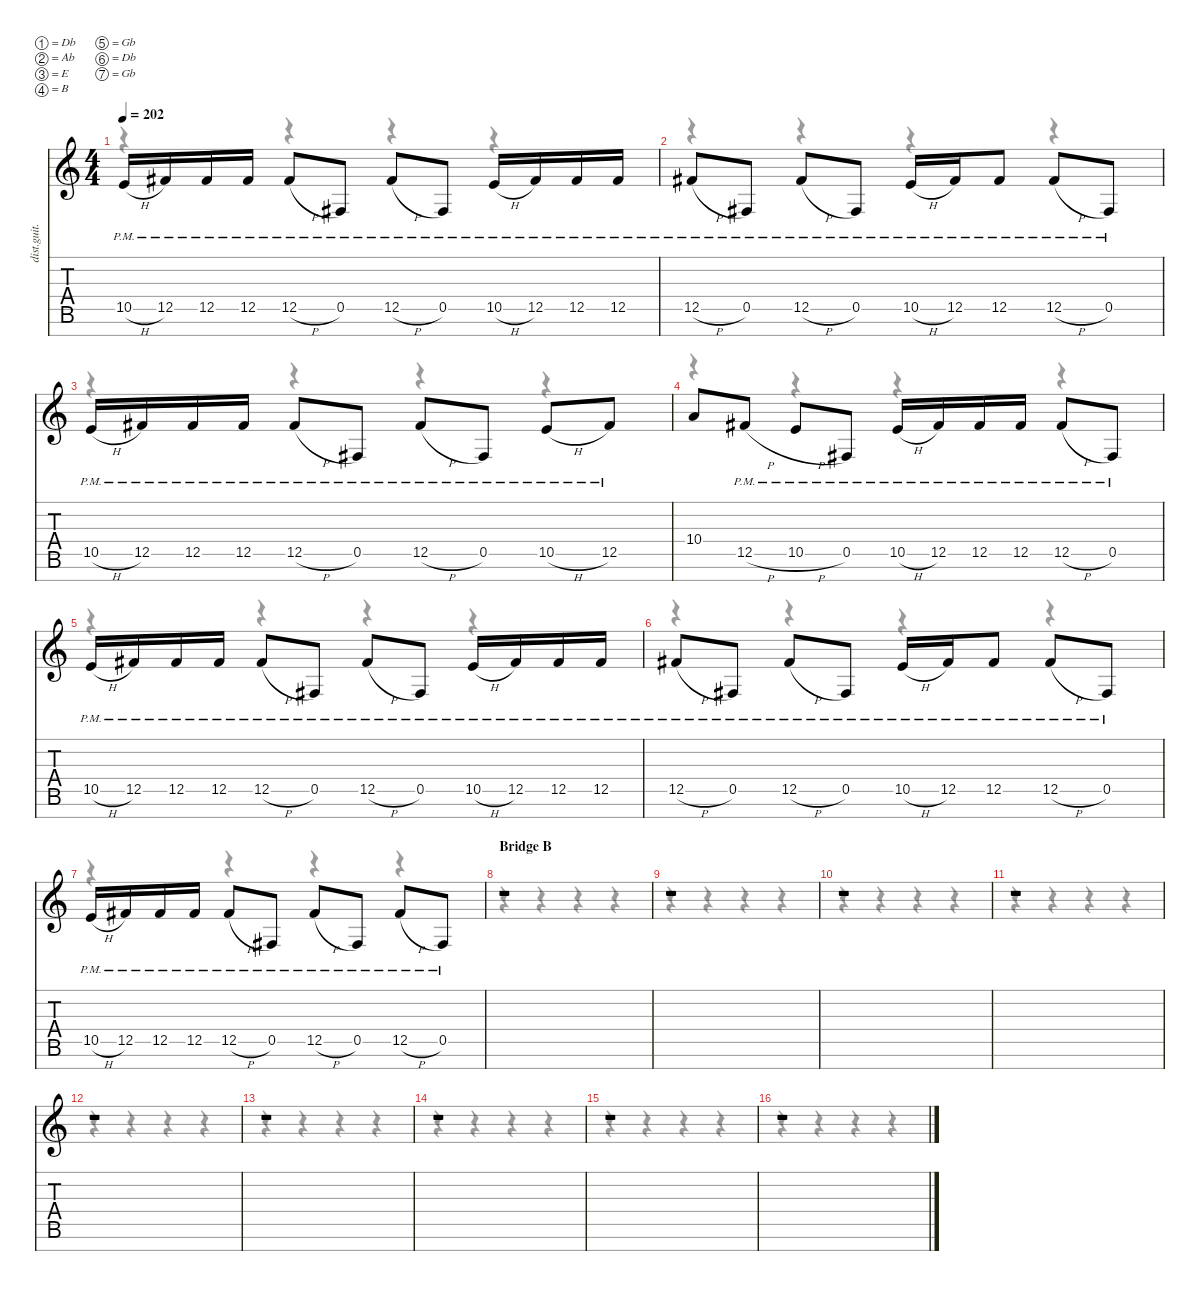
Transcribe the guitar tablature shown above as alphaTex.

\defaultSystemsLayout 4
\hideDynamics
\bracketExtendMode nobrackets
\track ("Main Leads" "dist.guit.") {instrument distortionguitar}
\staff {score tabs}
\tuning (Db4 Ab3 E3 B2 Gb2 Db2 Gb1)
\voice
\ts (4 4)
\tempo 202
\clef g2
\ks c
10.5{h pm}.16{dy f beam Up} 12.5{pm acc #}.16{beam Up} 12.5{pm acc #}.16{beam Up} 12.5{pm acc #}.16{beam Up} 12.5{h pm acc #}.8{beam Up} 0.5{pm acc #}.8{beam Up} 12.5{h pm acc #}.8{beam Up} 0.5{pm acc #}.8{beam Up} 10.5{h pm}.16{beam Up} 12.5{pm acc #}.16{beam Up} 12.5{pm acc #}.16{beam Up} 12.5{pm acc #}.16{beam Up} |
12.5{h pm acc #}.8{beam Up} 0.5{pm acc #}.8{beam Up} 12.5{h pm acc #}.8{beam Up} 0.5{pm acc #}.8{beam Up} 10.5{h pm}.16{beam Up} 12.5{pm acc #}.16{beam Up} 12.5{pm acc #}.8{beam Up} 12.5{h pm acc #}.8{beam Up} 0.5{pm acc #}.8{beam Up} |
10.5{h pm}.16{beam Up} 12.5{pm acc #}.16{beam Up} 12.5{pm acc #}.16{beam Up} 12.5{pm acc #}.16{beam Up} 12.5{h pm acc #}.8{beam Up} 0.5{pm acc #}.8{beam Up} 12.5{h pm acc #}.8{beam Up} 0.5{pm acc #}.8{beam Up} 10.5{h pm}.8{beam Up} 12.5{pm acc #}.8{beam Up} |
10.4.8{beam Up} 12.5{h pm acc #}.8{beam Up} 10.5{h pm}.8{beam Up} 0.5{pm acc #}.8{beam Up} 10.5{h pm}.16{beam Up} 12.5{pm acc #}.16{beam Up} 12.5{pm acc #}.16{beam Up} 12.5{pm acc #}.16{beam Up} 12.5{h pm acc #}.8{beam Up} 0.5{pm acc #}.8{beam Up} |
10.5{h pm}.16{beam Up} 12.5{pm acc #}.16{beam Up} 12.5{pm acc #}.16{beam Up} 12.5{pm acc #}.16{beam Up} 12.5{h pm acc #}.8{beam Up} 0.5{pm acc #}.8{beam Up} 12.5{h pm acc #}.8{beam Up} 0.5{pm acc #}.8{beam Up} 10.5{h pm}.16{beam Up} 12.5{pm acc #}.16{beam Up} 12.5{pm acc #}.16{beam Up} 12.5{pm acc #}.16{beam Up} |
12.5{h pm acc #}.8{beam Up} 0.5{pm acc #}.8{beam Up} 12.5{h pm acc #}.8{beam Up} 0.5{pm acc #}.8{beam Up} 10.5{h pm}.16{beam Up} 12.5{pm acc #}.16{beam Up} 12.5{pm acc #}.8{beam Up} 12.5{h pm acc #}.8{beam Up} 0.5{pm acc #}.8{beam Up} |
10.5{h pm}.16{beam Up} 12.5{pm acc #}.16{beam Up} 12.5{pm acc #}.16{beam Up} 12.5{pm acc #}.16{beam Up} 12.5{h pm acc #}.8{beam Up} 0.5{pm acc #}.8{beam Up} 12.5{h pm acc #}.8{beam Up} 0.5{pm acc #}.8{beam Up} 12.5{h pm acc #}.8{beam Up} 0.5{pm acc #}.8{beam Up} |
\section ("" "Bridge B")
r.1{beam Up} |
r.1{beam Up} |
r.1{beam Up} |
r.1{beam Up} |
r.1{beam Up} |
r.1{beam Up} |
r.1{beam Up} |
r.1{beam Up} |
r.1{beam Up}
\voice
\clef g2
\ottava regular
\simile none
\ks c
r.4{dy mf beam Down} r.4{beam Down} r.4{beam Down} r.4{beam Down} |
r.4{beam Down} r.4{beam Down} r.4{beam Down} r.4{beam Down} |
r.4{beam Down} r.4{beam Down} r.4{beam Down} r.4{beam Down} |
r.4{beam Down} r.4{beam Down} r.4{beam Down} r.4{beam Down} |
r.4{beam Down} r.4{beam Down} r.4{beam Down} r.4{beam Down} |
r.4{beam Down} r.4{beam Down} r.4{beam Down} r.4{beam Down} |
r.4{beam Down} r.4{beam Down} r.4{beam Down} r.4{beam Down} |
r.4{beam Down} r.4{beam Down} r.4{beam Down} r.4{beam Down} |
r.4{beam Down} r.4{beam Down} r.4{beam Down} r.4{beam Down} |
r.4{beam Down} r.4{beam Down} r.4{beam Down} r.4{beam Down} |
r.4{beam Down} r.4{beam Down} r.4{beam Down} r.4{beam Down} |
r.4{beam Down} r.4{beam Down} r.4{beam Down} r.4{beam Down} |
r.4{beam Down} r.4{beam Down} r.4{beam Down} r.4{beam Down} |
r.4{beam Down} r.4{beam Down} r.4{beam Down} r.4{beam Down} |
r.4{beam Down} r.4{beam Down} r.4{beam Down} r.4{beam Down} |
r.4{beam Down} r.4{beam Down} r.4{beam Down} r.4{beam Down}
